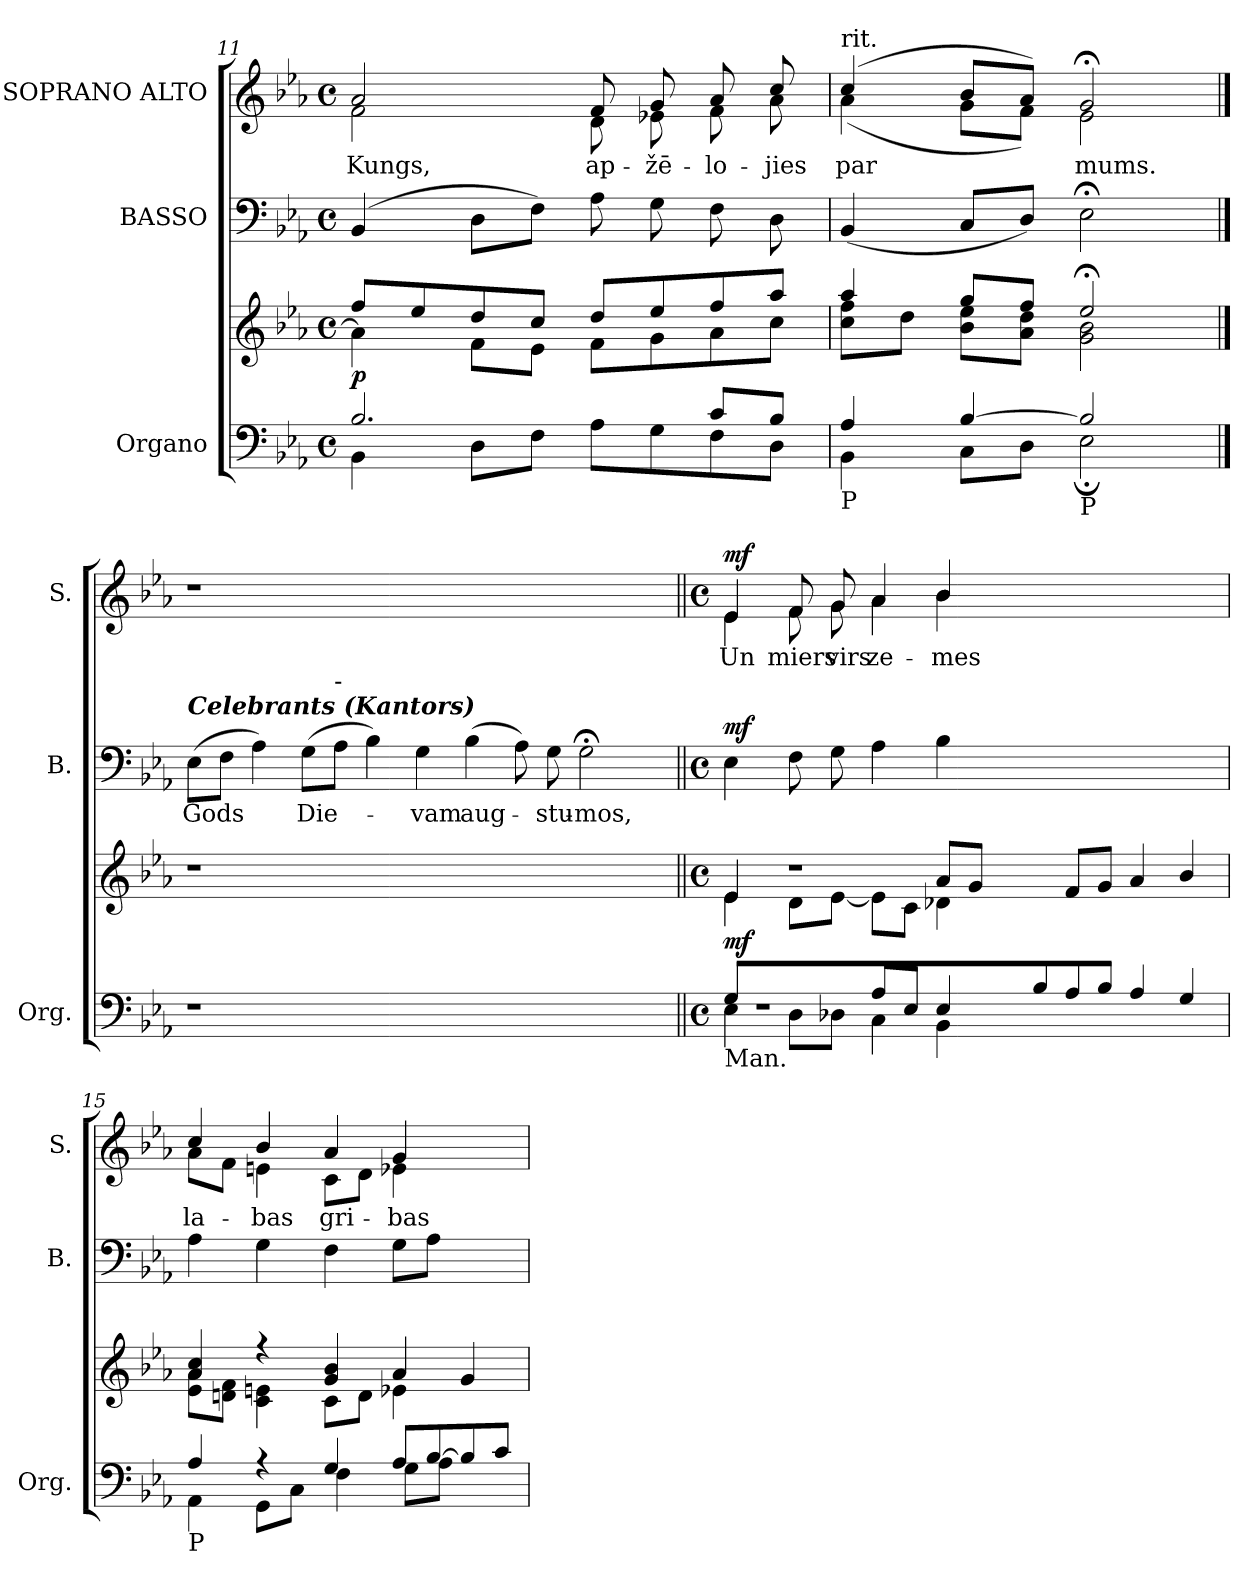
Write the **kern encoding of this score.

**kern	**kern	**dynam	**kern	**text	**dynam	**kern	**text	**dynam
*part3	*part3	*part3	*part2	*part2	*part2	*part1	*part1	*part1
*staff4	*staff3	*staff3/4	*staff2	*staff2	*staff2	*staff1	*staff1	*staff1
*I"Organo	*	*	*I"BASSO	*	*	*I"SOPRANO ALTO	*	*
*I'Org.	*	*	*I'B.	*	*	*I'S.	*	*
*clefF4	*clefG2	*	*clefF4	*	*	*clefG2	*	*
*k[b-e-a-]	*k[b-e-a-]	*	*k[b-e-a-]	*	*	*k[b-e-a-]	*	*
*E-:	*E-:	*	*E-:	*	*	*E-:	*	*
*M4/4	*M4/4	*	*M4/4	*	*	*M4/4	*	*
*met(c)	*met(c)	*	*met(c)	*	*	*met(c)	*	*
=11	=11	=11	=11	=11	=11	=11	=11	=11
*^	*^	*	*	*	*	*	*	*
!	!	!	!	!	!	!	!	!LO:TX:t=rit.	!	!
!	!	!	!	!	!	!	!	!	!LO:LY:b:color=#000000	!
*	*	*	*	*	*	*	*	*^	*	*
2.B-i/	4BB-i\	8ffi/L	4a-i\]	p	(4BB-i/	.	.	2a-i/	2fi\	Kungs,	.
.	.	8ee-i/	.	.	.	.	.	.	.	.	.
.	8Di\L	8ddi/	8fi\L	.	8Di\L	.	.	.	.	.	.
.	8Fi\J	8cci/J	8e-i\J	.	8Fi\J)	.	.	.	.	.	.
!	!	!	!	!	!	!	!	!	!	!LO:LY:b:color=#000000	!
.	8A-i\L	8ddi/L	8fi\L	.	8A-i\	.	.	8fi/	8di\	ap-	.
!	!	!	!	!	!	!	!	!	!	!LO:LY:b:color=#000000	!
.	8Gi\	8ee-i/	8gi\	.	8Gi\	.	.	8gi/	8e-Xi\	-žē-	.
!	!	!	!	!	!	!	!	!	!	!LO:LY:b:color=#000000	!
8ci/L	8Fi\	8ffi/	8a-i\	.	8Fi\	.	.	8a-i/	8fi\	-lo-	.
!	!	!	!	!	!	!	!	!	!	!LO:LY:b:color=#000000	!
8B-i/J	8Di\J	8aa-i/J	8cci\J	.	8Di\	.	.	8cci/	8a-i\	-jies	.
=12	=12	=12	=12	=12	=12	=12	=12	=12	=12	=12	=12
!	!	!	!	!	!	!	!	!LO:TX:t=rit.	!	!	!
!LO:TX:b:t=P	!	!	!	!	!	!	!	!	!	!	!
!	!	!	!	!	!	!	!	!	!	!LO:LY:b:color=#000000	!
4A-i/	4BB-i\	4aa-i/	8cci\ 8ffiL	.	(4BB-i/	.	.	(4cci/	(4a-i\	par	.
.	.	.	8ddi\J	.	.	.	.	.	.	.	.
[4B-i/	8Ci\L	8ggi/L	8b-i\ 8ee-iL	.	8Ci/L	.	.	8b-i/L	8gi\L	.	.
.	8Di\J	8ffi/J	8a-i\ 8ddiJ	.	8Di/J)	.	.	8a-i/J)	8fi\J)	.	.
!LO:TX:b:t=P	!	!	!	!	!	!	!	!	!	!	!
!	!	!	!	!	!	!	!	!	!	!LO:LY:b:color=#000000	!
2B-i/]	2E-;i\	2ee-;i/	2gi\ 2b-i	.	2E-;i\	.	.	2g;i/	2e-i\	mums.	.
*v	*v	*	*	*	*	*	*	*v	*v	*	*
*	*v	*v	*	*	*	*	*	*	*
!!LO:PB:g=z
==13	==13	==13	==13	==13	==13	==13	==13	==13
*	*MM120	*	*	*	*	*MM120	*	*
*^	*^	*	*	*	*	*^	*	*
!	!	!	!	!	!	!	!	!LO:TX:a:B:t=Allegro moderato	!	!	!
!	!	!	!	!	!LO:TX:a:Bi:t=Celebrants (Kantors)	!	!	!	!	!	!
!	!	!LO:TX:a:B:t=Allegro moderato	!	!	!	!	!	!	!	!	!
!	!	!	!	!	!	!LO:LY:a:color=#000000	!	!LO:N:vis=1	!	!	!
*v	*v	*	*	*	*	*	*	*v	*v	*	*
*	*v	*v	*	*	*	*	*	*	*
1r	1r	.	(8E-i\L	Gods	.	1r	.	.
.	.	.	8Fi\J	.	.	.	.	.
.	.	.	4A-i\)	.	.	.	.	.
!	!	!	!	!LO:LY:a:color=#000000	!	!	!	!
.	.	.	(8Gi\L	Die-	.	.	.	.
!	!	!	!LO:TX:a:t=-	!	!	!	!	!
.	.	.	8A-i\J	.	.	.	.	.
.	.	.	4B-i\)	.	.	.	.	.
!	!	!	!	!LO:LY:a:color=#000000	!	!	!	!
1ryy	1ryy	.	4Gi\	-vam	.	1ryy	.	.
!	!	!	!	!LO:LY:a:color=#000000	!	!	!	!
.	.	.	(4B-i\	aug-	.	.	.	.
.	.	.	8A-i\)	.	.	.	.	.
!	!	!	!	!LO:LY:a:color=#000000	!	!	!	!
.	.	.	8Gi\	-stu-	.	.	.	.
!	!	!	!	!LO:LY:a:color=#000000	!	!	!	!
.	.	.	2G;i\	-mos,	.	.	.	.
4ryy	4ryy	.	.	.	.	4ryy	.	.
=14||	=14||	=14||	=14||	=14||	=14||	=14||	=14||	=14||
*M4/4	*M4/4	*	*M4/4	*	*	*M4/4	*	*
*met(c)	*met(c)	*	*met(c)	*	*	*met(c)	*	*
*^	*^	*	*	*	*	*	*	*
*	*^	*	*^	*	*	*	*	*	*	*
!LO:TX:b:t=Man.	!	!	!	!	!	!	!	!	!	!	!	!
!	!	!	!	!	!	!	!	!	!	!	!LO:LY:b:color=#000000	!
*	*	*	*	*	*	*	*	*	*	*^	*	*
8Gi/L	4E-i\	2ryy	4e-i/	4e-i\	2ryy	mf	4E-i\	.	mf	4e-i/	4e-i\	Un	mf
1r	.	.	.	.	.	.	.	.	.	.	.	.	.
!	!	!	!	!	!	!	!	!	!	!	!	!LO:LY:b:color=#000000	!
.	8Di\L	.	1r	8di\L	.	.	8Fi\	.	.	8fi/	8fi\	miers	.
!	!	!	!	!	!	!	!	!	!	!	!	!LO:LY:b:color=#000000	!
.	8D-Xi\J	.	.	[8e-i\J	.	.	8Gi\	.	.	8gi/	8gi\	virs	.
!	!	!	!	!	!	!	!	!	!	!	!	!LO:LY:b:color=#000000	!
.	4Ci\	8A-i/L	.	8e-i\L]	4ryy	.	4A-i\	.	.	4a-i/	4a-i\	ze-	.
.	.	8E-i/J	.	8ci\J	.	.	.	.	.	.	.	.	.
!	!	!	!	!	!	!	!	!	!	!	!	!LO:LY:b:color=#000000	!
.	4BB-i\	4E-i/	.	4d-Xi\	8a-i/L	.	4B-i\	.	.	4b-i/	4b-i\	-mes	.
.	.	.	.	.	8gi/J	.	.	.	.	.	.	.	.
.	1ryy	1ryy	.	1ryy	1ryy	.	1ryy	.	.	1ryy	1ryy	.	.
8B-i/	.	.	.	.	.	.	.	.	.	.	.	.	.
8A-i/	.	.	8fi/L	.	.	.	.	.	.	.	.	.	.
8B-i/J	.	.	8gi/J	.	.	.	.	.	.	.	.	.	.
4A-i/	.	.	4a-i/	.	.	.	.	.	.	.	.	.	.
4Gi/	.	.	4b-i/	.	.	.	.	.	.	.	.	.	.
*	*v	*v	*	*	*	*	*	*	*	*	*	*	*
*	*	*	*v	*v	*	*	*	*	*	*	*	*
=15	=15	=15	=15	=15	=15	=15	=15	=15	=15	=15	=15
!LO:TX:b:t=P	!	!	!	!	!	!	!	!	!	!	!
!	!	!	!	!	!	!	!	!	!	!LO:LY:b:color=#000000	!
4A-i/	4AA-i\	4a-i/ 4cci	8e-i\ 8a-iL	.	4A-i\	.	.	4cci/	8a-i\L	la-	.
.	.	.	8dni\ 8fiJ	.	.	.	.	.	8fi\J	.	.
!	!	!	!	!	!	!	!	!	!	!LO:LY:b:color=#000000	!
4r	8GGi\L	4r	4ci\ 4eni	.	4Gi\	.	.	4b-i/	4eni\	-bas	.
.	8Ci\J	.	.	.	.	.	.	.	.	.	.
!	!	!	!	!	!	!	!	!	!	!LO:LY:b:color=#000000	!
4Gi/	4Fi\	4gi/ 4b-i	8ci\L	.	4Fi\	.	.	4a-i/	8ci\L	gri-	.
.	.	.	8di\J	.	.	.	.	.	8di\J	.	.
!	!	!	!	!	!	!	!	!	!	!LO:LY:b:color=#000000	!
8A-i/L	8Gi\L	4a-i/	4e-Xi\	.	8Gi\L	.	.	4gi/	4e-Xi\	-bas	.
[8B-i/	8A-i\J	.	.	.	8A-i\J	.	.	.	.	.	.
8B-i/]	4ryy	4gi/	4ryy	.	4ryy	.	.	4ryy	4ryy	.	.
8ci/J	.	.	.	.	.	.	.	.	.	.	.
*v	*v	*	*	*	*	*	*	*v	*v	*	*
*	*v	*v	*	*	*	*	*	*	*
=	=	=	=	=	=	=	=	=
*-	*-	*-	*-	*-	*-	*-	*-	*-
